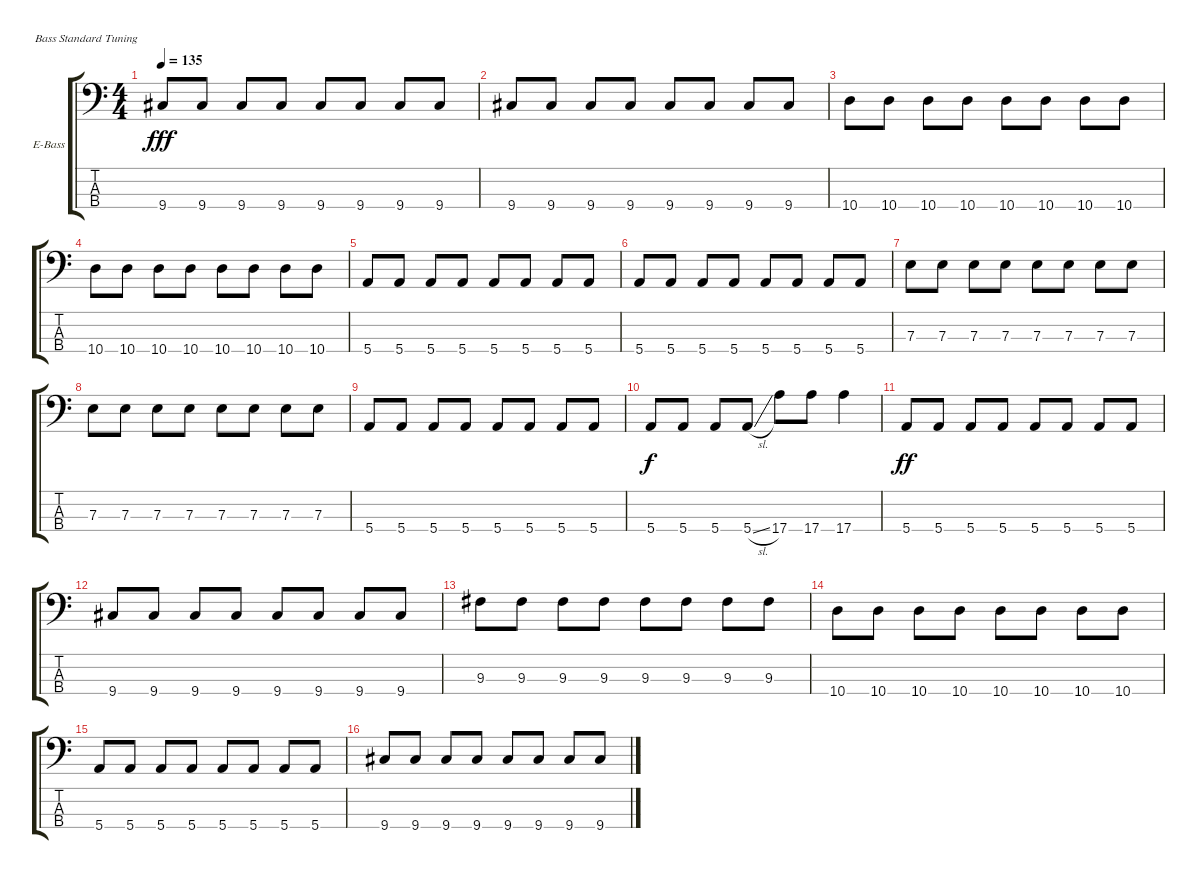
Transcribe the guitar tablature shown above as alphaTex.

\defaultSystemsLayout 4
\bracketExtendMode groupsimilarinstruments
\firstSystemTrackNameOrientation horizontal
\otherSystemsTrackNameOrientation horizontal
\track ("Electric Bass" "E-Bass") {instrument electricbassfinger}
\staff {score tabs}
\tuning (G2 D2 A1 E1)
\ts (4 4)
\tempo 135
\clef f4
\ks c
9.4.8{dy fff} 9.4.8 9.4.8 9.4.8 9.4.8 9.4.8 9.4.8 9.4.8 |
9.4.8 9.4.8 9.4.8 9.4.8 9.4.8 9.4.8 9.4.8 9.4.8 |
10.4.8 10.4.8 10.4.8 10.4.8 10.4.8 10.4.8 10.4.8 10.4.8 |
10.4.8 10.4.8 10.4.8 10.4.8 10.4.8 10.4.8 10.4.8 10.4.8 |
5.4.8 5.4.8 5.4.8 5.4.8 5.4.8 5.4.8 5.4.8 5.4.8 |
5.4.8 5.4.8 5.4.8 5.4.8 5.4.8 5.4.8 5.4.8 5.4.8 |
7.3.8 7.3.8 7.3.8 7.3.8 7.3.8 7.3.8 7.3.8 7.3.8 |
7.3.8 7.3.8 7.3.8 7.3.8 7.3.8 7.3.8 7.3.8 7.3.8 |
5.4.8 5.4.8 5.4.8 5.4.8 5.4.8 5.4.8 5.4.8 5.4.8 |
5.4.8{dy f} 5.4.8 5.4.8 5.4{sl}.8 17.4.8 17.4.8 17.4.4 |
5.4.8{dy ff} 5.4.8 5.4.8 5.4.8 5.4.8 5.4.8 5.4.8 5.4.8 |
9.4.8 9.4.8 9.4.8 9.4.8 9.4.8 9.4.8 9.4.8 9.4.8 |
9.3.8 9.3.8 9.3.8 9.3.8 9.3.8 9.3.8 9.3.8 9.3.8 |
10.4.8 10.4.8 10.4.8 10.4.8 10.4.8 10.4.8 10.4.8 10.4.8 |
5.4.8 5.4.8 5.4.8 5.4.8 5.4.8 5.4.8 5.4.8 5.4.8 |
9.4.8 9.4.8 9.4.8 9.4.8 9.4.8 9.4.8 9.4.8 9.4.8
